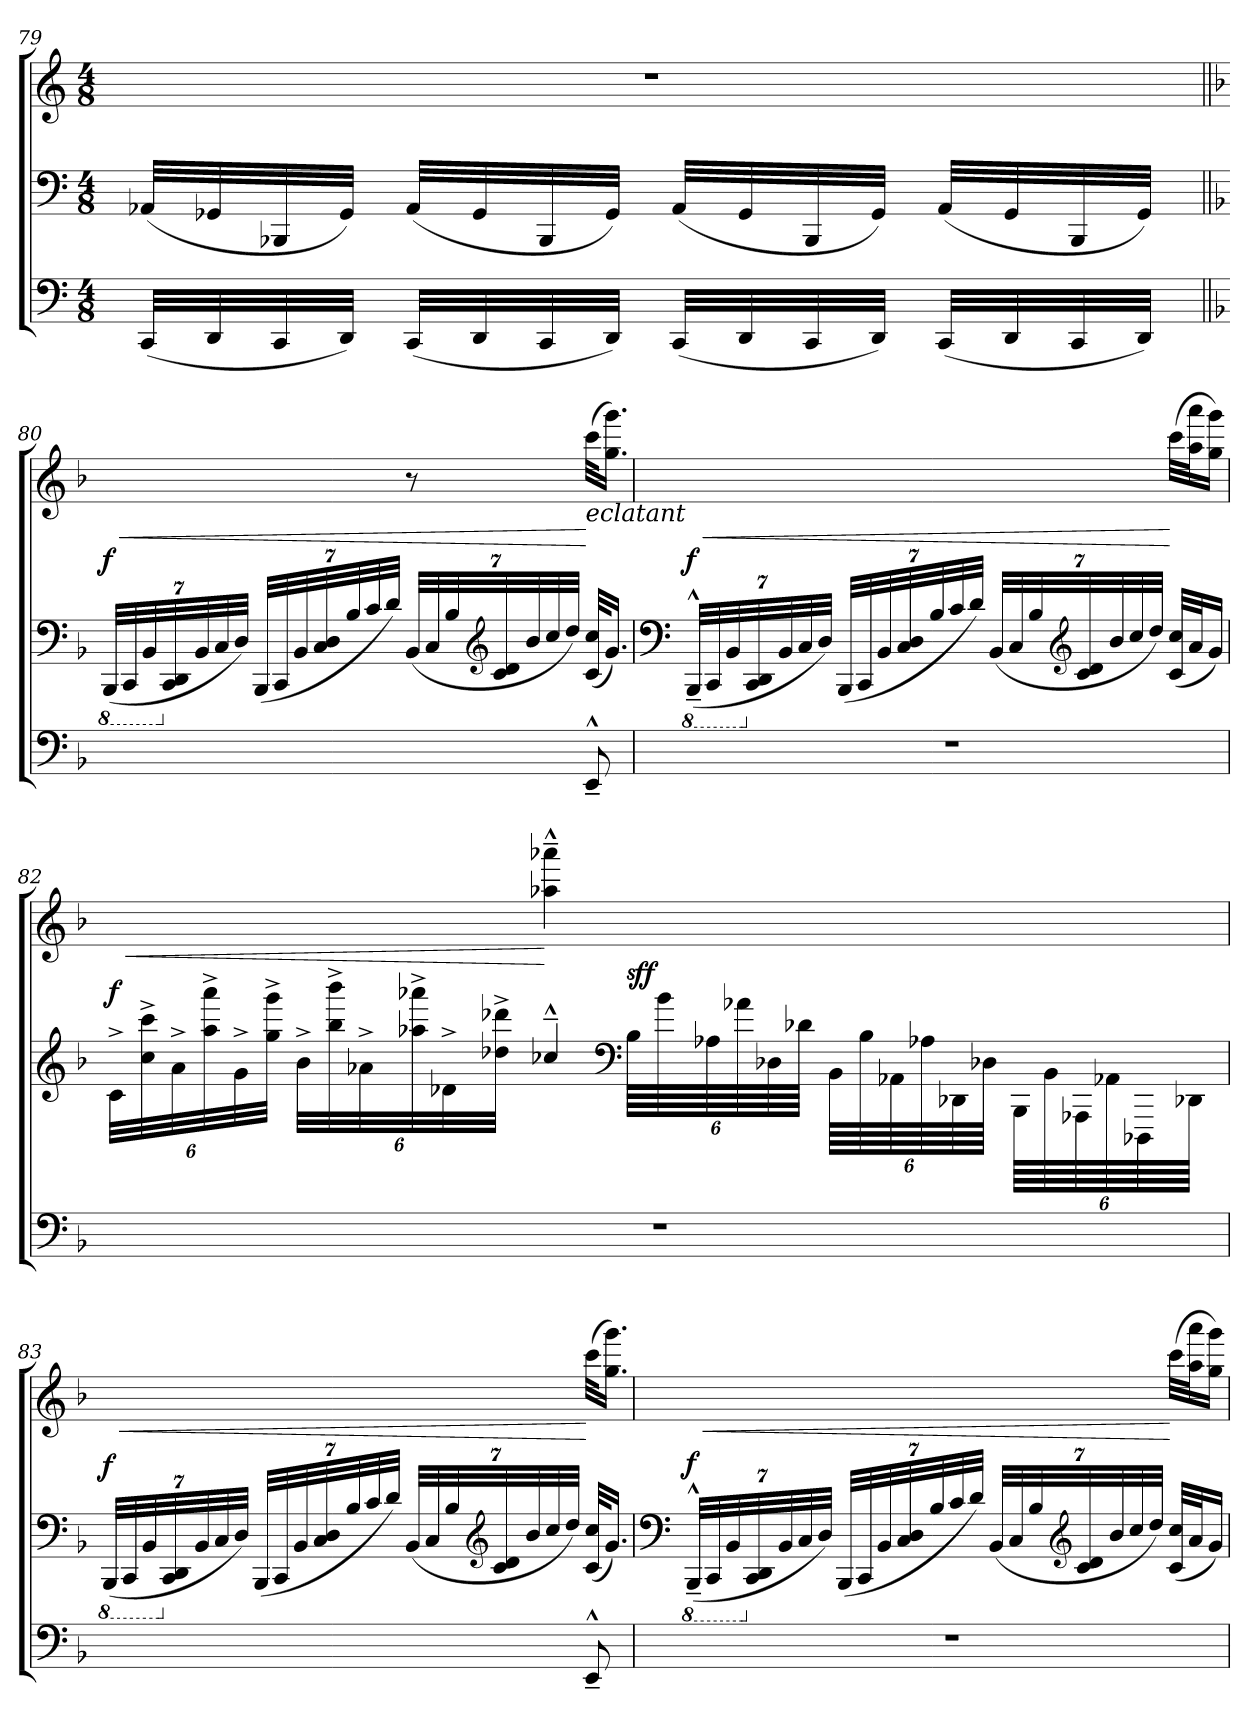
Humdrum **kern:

**kern	**kern	**kern	**dynam
*part1	*part1	*part1	*part1
*staff3	*staff2	*staff1	*staff1/2/3
*clefF4	*clefF4	*clefG2	*
*k[]	*k[]	*k[]	*
*M4/8	*M4/8	*M4/8	*
=79	=79	=79	=79
(<32CCLLL	(<32AA-XLLL	2r	.
32DD	32GG-X	.	.
32CC	32BBB-X	.	.
32DDJJJ)	32GG-JJJ)	.	.
(<32CCLLL	(<32AA-LLL	.	.
32DD	32GG-	.	.
32CC	32BBB-	.	.
32DDJJJ)	32GG-JJJ)	.	.
(<32CCLLL	(<32AA-LLL	.	.
32DD	32GG-	.	.
32CC	32BBB-	.	.
32DDJJJ)	32GG-JJJ)	.	.
(<32CCLLL	(<32AA-LLL	.	.
32DD	32GG-	.	.
32CC	32BBB-	.	.
32DDJJJ)	32GG-JJJ)	.	.
=80||	=80||	=80||	=80||
*k[b-]	*k[b-]	*k[b-]	*
*	*8ba	*	*
4.ryy	(<56BBBB-LLL	4ryy	< f
.	56CCC	.	.
.	56BBB-	.	.
*	*X8ba	*	*
.	56CC 56DD	.	.
.	56BB-	.	.
.	56C	.	.
.	56DJJJ)	.	.
.	(<56BBB-LLL	.	.
.	56CC	.	.
.	56BB-	.	.
.	56C 56D	.	.
.	56B-	.	.
.	56c	.	.
.	56dJJJ)	.	.
.	(<56BB-LLL	8r	.
.	56C	.	.
.	56B-	.	.
*	*clefG2	*	*
.	56c 56d	.	.
.	56b-	.	.
.	56cc	.	.
.	56ddJJJ)	.	.
*8ba	*	*	*
!	!	!LO:TX:b:i:t=eclatant	!
8EEE~^^	(<32c 32ccKLL	(32cccKLL	[
.	16.gJJ)	16.gg 16.gggJJ)	.
=81	=81	=81	=81
*	*clefF4	*	*
*X8ba	*	*	*
*	*8ba	*	*
2r	(<56BBBB-~^^LLL	4.ryy	< f
.	56CCC	.	.
.	56BBB-	.	.
*	*X8ba	*	*
.	56CC 56DD	.	.
.	56BB-	.	.
.	56C	.	.
.	56DJJJ)	.	.
.	(<56BBB-LLL	.	.
.	56CC	.	.
.	56BB-	.	.
.	56C 56D	.	.
.	56B-	.	.
.	56c	.	.
.	56dJJJ)	.	.
.	(<56BB-LLL	.	.
.	56C	.	.
.	56B-	.	.
*	*clefG2	*	*
.	56c 56d	.	.
.	56b-	.	.
.	56cc	.	.
.	56ddJJJ)	.	.
.	(<32c 32ccLLL	(>32cccLLL	[
.	32aJ	32aa 32aaaJ	.
.	16gJJ)	16gg 16gggJJ)	.
=82	=82	=82	=82
*	*^	*^	*
2r	48c^LLL	4ryy	4ryy	4ryy	< f
.	48cc^ 48ccc^	.	.	.	.
.	48a^	.	.	.	.
.	48aa^ 48aaa^	.	.	.	.
.	48g^	.	.	.	.
.	48gg^ 48ggg^JJJ	.	.	.	.
.	48b-^LLL	.	.	.	.
.	48bb-^ 48bbb-^	.	.	.	.
.	48a-X^	.	.	.	.
.	48aa-X^ 48aaa-X^	.	.	.	.
.	48d-X^	.	.	.	.
.	48dd-X^ 48ddd-X^JJJ	.	.	.	.
.	4cc-X~^^	16ryy	4aa-X~^^ 4aaa-X~^^	16ryy	[
*	*clefF4	*	*	*	*
.	.	96B-LLLL	.	8.ryy	sff
.	.	96b-	.	.	.
.	.	96A-X	.	.	.
.	.	96a-X	.	.	.
.	.	96D-X	.	.	.
.	.	96d-XJJJJ	.	.	.
.	.	96BB-LLLL	.	.	.
.	.	96B-	.	.	.
.	.	96AA-X	.	.	.
.	.	96A-X	.	.	.
.	.	96DD-X	.	.	.
.	.	96D-XJJJJ	.	.	.
.	.	96BBB-LLLL	.	.	.
.	.	96BB-	.	.	.
.	.	96AAA-X	.	.	.
.	.	96AA-X	.	.	.
.	.	96DDD-X	.	.	.
.	.	96DD-XJJJJ	.	.	.
*	*v	*v	*	*	*
*	*	*v	*v	*
=83	=83	=83	=83
*	*8ba	*	*
4.ryy	(<56BBBB-LLL	4.ryy	< f
.	56CCC	.	.
.	56BBB-	.	.
*	*X8ba	*	*
.	56CC 56DD	.	.
.	56BB-	.	.
.	56C	.	.
.	56DJJJ)	.	.
.	(<56BBB-LLL	.	.
.	56CC	.	.
.	56BB-	.	.
.	56C 56D	.	.
.	56B-	.	.
.	56c	.	.
.	56dJJJ)	.	.
.	(<56BB-LLL	.	.
.	56C	.	.
.	56B-	.	.
*	*clefG2	*	*
.	56c 56d	.	.
.	56b-	.	.
.	56cc	.	.
.	56ddJJJ)	.	.
*8ba	*	*	*
8EEE~^^	(<32c 32ccKLL	(>32cccKLL	[
.	16.gJJ)	16.gg 16.gggJJ)	.
=84	=84	=84	=84
*	*clefF4	*	*
*X8ba	*	*	*
*	*8ba	*	*
2r	(<56BBBB-~^^LLL	4.ryy	< f
.	56CCC	.	.
.	56BBB-	.	.
*	*X8ba	*	*
.	56CC 56DD	.	.
.	56BB-	.	.
.	56C	.	.
.	56DJJJ)	.	.
.	(<56BBB-LLL	.	.
.	56CC	.	.
.	56BB-	.	.
.	56C 56D	.	.
.	56B-	.	.
.	56c	.	.
.	56dJJJ)	.	.
.	(<56BB-LLL	.	.
.	56C	.	.
.	56B-	.	.
*	*clefG2	*	*
.	56c 56d	.	.
.	56b-	.	.
.	56cc	.	.
.	56ddJJJ)	.	.
.	(<32c 32ccLLL	(>32cccLLL	[
.	32aJ	32aa 32aaaJ	.
.	16gJJ)	16gg 16gggJJ)	.
=	=	=	=
*-	*-	*-	*-
